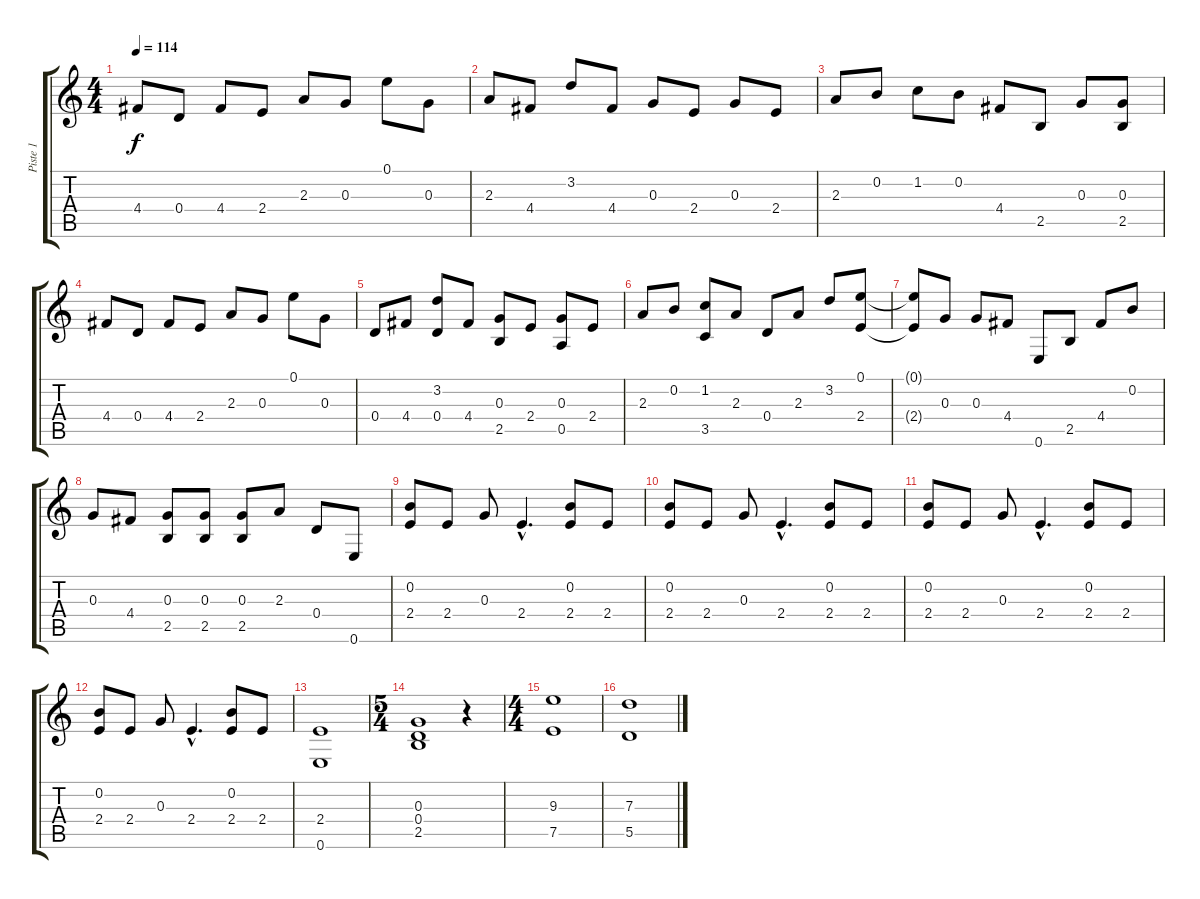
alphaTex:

\track ("Piste 1" "Piste 1") {instrument acousticguitarsteel}
\staff {score tabs}
\tuning (E4 B3 G3 D3 A2 E2) {hide}
\ts (4 4)
\tempo 114
\clef g2
\ks c
4.4.8{dy f} 0.4.8 4.4.8 2.4.8 2.3.8 0.3.8 0.1.8 0.3.8 |
2.3.8 4.4.8 3.2.8 4.4.8 0.3.8 2.4.8 0.3.8 2.4.8 |
2.3.8 0.2.8 1.2.8 0.2.8 4.4.8 2.5.8 0.3.8 (0.3 2.5).8 |
4.4.8 0.4.8 4.4.8 2.4.8 2.3.8 0.3.8 0.1.8 0.3.8 |
0.4.8 4.4.8 (3.2 0.4).8 4.4.8 (0.3 2.5).8 2.4.8 (0.3 0.5).8 2.4.8 |
2.3.8 0.2.8 (1.2 3.5).8 2.3.8 0.4.8 2.3.8 3.2.8 (0.1 2.4).8 |
(0.1{t} 2.4{t}).8 0.3.8 0.3.8 4.4.8 0.6.8 2.5.8 4.4.8 0.2.8 |
0.3.8 4.4.8 (0.3 2.5).8 (0.3 2.5).8 (0.3 2.5).8 2.3.8 0.4.8 0.6.8 |
(0.2 2.4).8 2.4.8 0.3.8 2.4{hac}.4{d} (0.2 2.4).8 2.4.8 |
(0.2 2.4).8 2.4.8 0.3.8 2.4{hac}.4{d} (0.2 2.4).8 2.4.8 |
(0.2 2.4).8 2.4.8 0.3.8 2.4{hac}.4{d} (0.2 2.4).8 2.4.8 |
(0.2 2.4).8 2.4.8 0.3.8 2.4{hac}.4{d} (0.2 2.4).8 2.4.8 |
(2.4 0.6).1 |
\ts (5 4)
(0.3 0.4 2.5).1 r.4 |
\ts (4 4)
(9.3 7.5).1 |
(7.3 5.5).1
